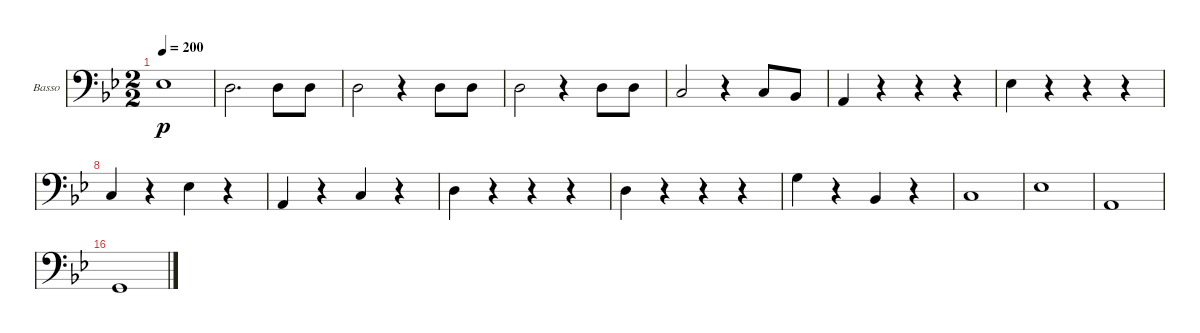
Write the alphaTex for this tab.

\defaultSystemsLayout 4
\bracketExtendMode groupsimilarinstruments
\useSystemSignSeparator
\firstSystemTrackNameOrientation horizontal
\otherSystemsTrackNameOrientation horizontal
\defaultBarNumberDisplay FirstOfSystem
\track ("Basso" "Basso") {multiBarRest instrument contrabass}
\staff {score}
\tuning (G2 D2 A1 E1)
\ts (2 2)
\tempo 200
\clef f4
\ks gminor
11.4.1{dy p} |
5.3.2{d} 5.3.8 5.3.8 |
5.3.2 r.4 5.3.8 5.3.8 |
5.3.2 r.4 5.3.8 5.3.8 |
3.3.2 r.4 3.3.8 6.4.8 |
5.4.4 r.4 r.4 r.4 |
6.3.4 r.4 r.4 r.4 |
3.3.4 r.4 6.3.4 r.4 |
0.3.4 r.4 3.3.4 r.4 |
5.3.4 r.4 r.4 r.4 |
0.2.4 r.4 r.4 r.4 |
10.3.4 r.4 6.4.4 r.4 |
3.3.1 |
6.3.1 |
0.3.1 |
3.4.1
